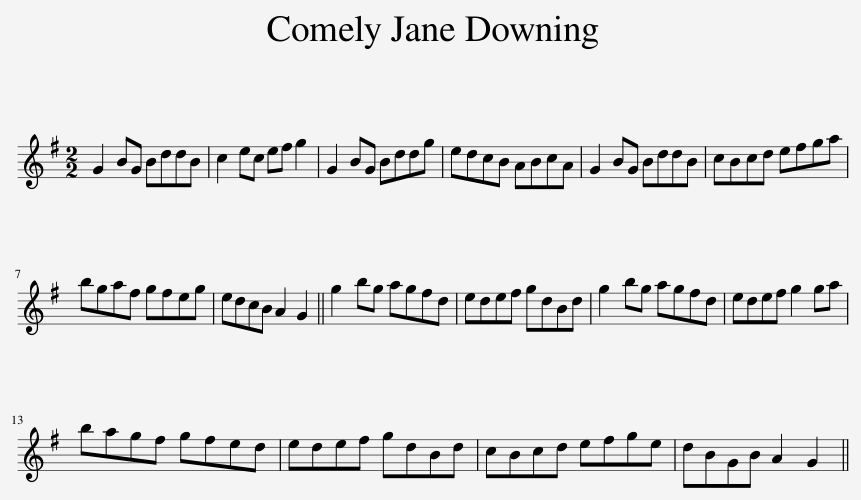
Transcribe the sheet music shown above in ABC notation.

X:1
L:1/8
M:2/2
I:linebreak $
K:G
V:1 treble
V:1
 G2 BG BddB | c2 ec ef g2 | G2 BG Bddg | edcB ABcA | G2 BG BddB | %5
 cBcd efga |$ bgaf gfeg | edcB A2 G2 || g2 bg agfd | edef gdBd | %10
 g2 bg agfd | edef g2 ga |$ bagf gfed | edef gdBd | cBcd efge | %15
 dBGB A2 G2 || %16
